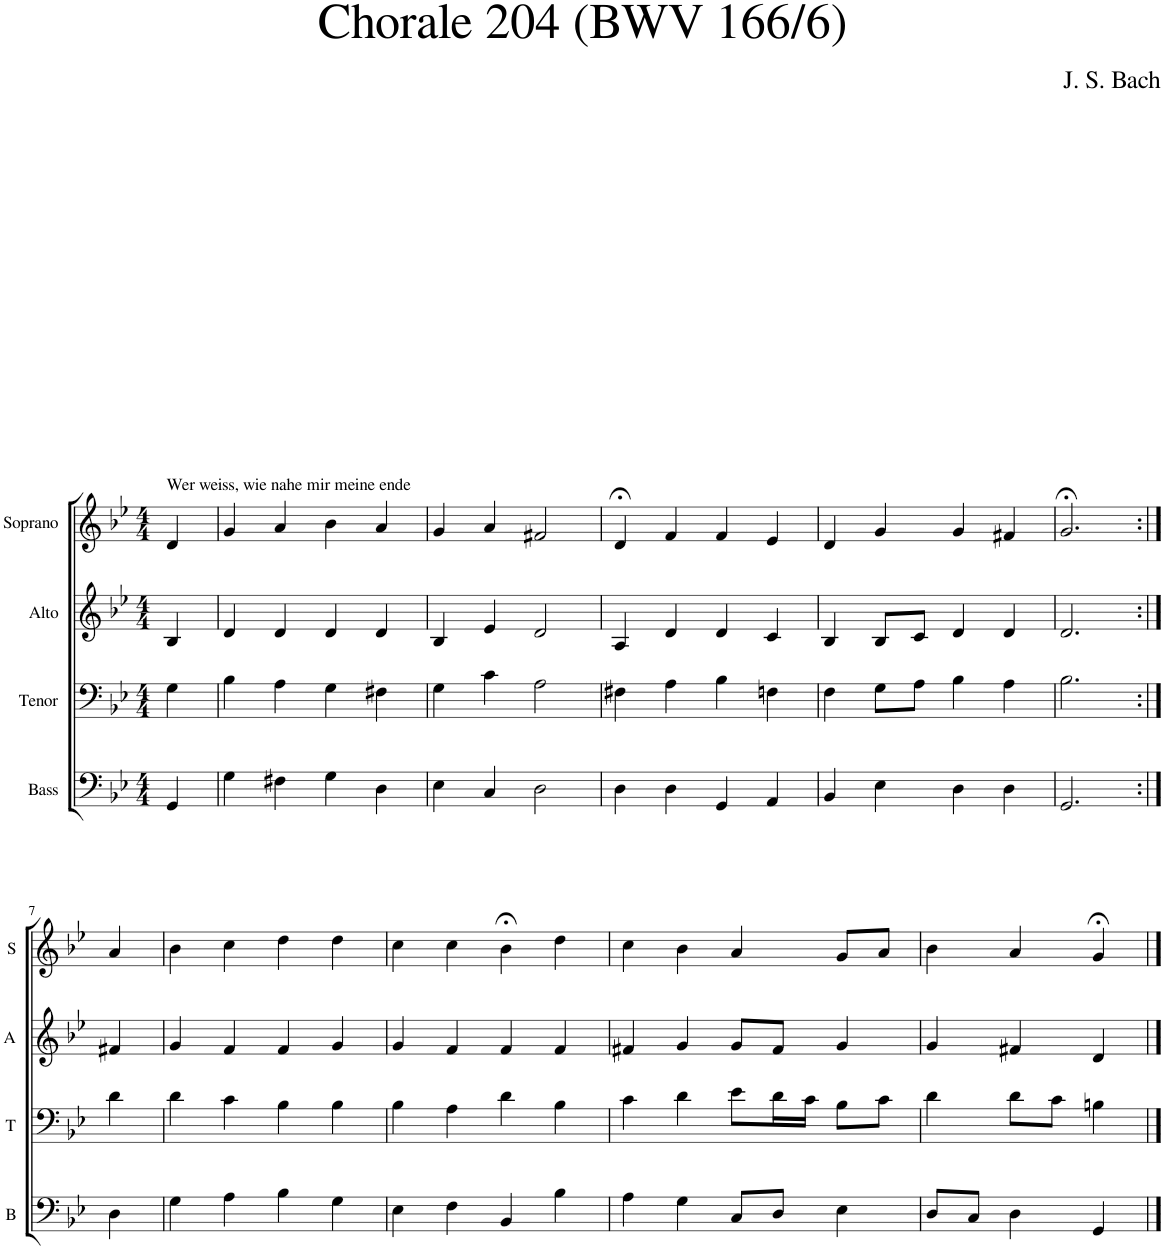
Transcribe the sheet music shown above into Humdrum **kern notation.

**kern	**kern	**kern	**kern
*part4	*part3	*part2	*part1
*staff4	*staff3	*staff2	*staff1
*I"Bass	*I"Tenor	*I"Alto	*I"Soprano
*I'B	*I'T	*I'A	*I'S
*clefF4	*clefF4	*clefG2	*clefG2
*k[b-e-]	*k[b-e-]	*k[b-e-]	*k[b-e-]
*M4/4	*M4/4	*M4/4	*M4/4
=1	=1	=1	=1
!	!	!	!LO:TX:a:t=Wer weiss, wie nahe mir meine ende
4GG/	4G\	4B-/	4d/
=2	=2	=2	=2
4G\	4B-\	4d/	4g/
4F#X\	4A\	4d/	4a/
4G\	4G\	4d/	4b-\
4D\	4F#X\	4d/	4a/
=3	=3	=3	=3
4E-\	4G\	4B-/	4g/
4C/	4c\	4e-/	4a/
2D\	2A\	2d/	2f#X/
=4	=4	=4	=4
4D\	4F#X\	4A/	4d;</
4D\	4A\	4d/	4f/
4GG/	4B-\	4d/	4f/
4AA/	4Fn\	4c/	4e-/
=5	=5	=5	=5
4BB-/	4F\	4B-/	4d/
4E-\	8G\L	8B-/L	4g/
.	8A\J	8c/J	.
4D\	4B-\	4d/	4g/
4D\	4A\	4d/	4f#X/
=6	=6	=6	=6
2.GG/	2.B-\	2.d/	2.g;</
!!LO:LB:g=z
=7:|!	=7:|!	=7:|!	=7:|!
4D\	4d\	4f#X/	4a/
=8	=8	=8	=8
4G\	4d\	4g/	4b-\
4A\	4c\	4f/	4cc\
4B-\	4B-\	4f/	4dd\
4G\	4B-\	4g/	4dd\
=9	=9	=9	=9
4E-\	4B-\	4g/	4cc\
4F\	4A\	4f/	4cc\
4BB-/	4d\	4f/	4b-;<\
4B-\	4B-\	4f/	4dd\
=10	=10	=10	=10
4A\	4c\	4f#X/	4cc\
4G\	4d\	4g/	4b-\
8C/L	8e-\L	8g/L	4a/
8D/J	16d\L	8f#/J	.
.	16c\JJ	.	.
4E-\	8B-\L	4g/	8g/L
.	8c\J	.	8a/J
=11	=11	=11	=11
8D/L	4d\	4g/	4b-\
8C/J	.	.	.
4D\	8d\L	4f#X/	4a/
.	8c\J	.	.
4GG/	4Bn\	4d/	4g;</
==	==	==	==
*-	*-	*-	*-
